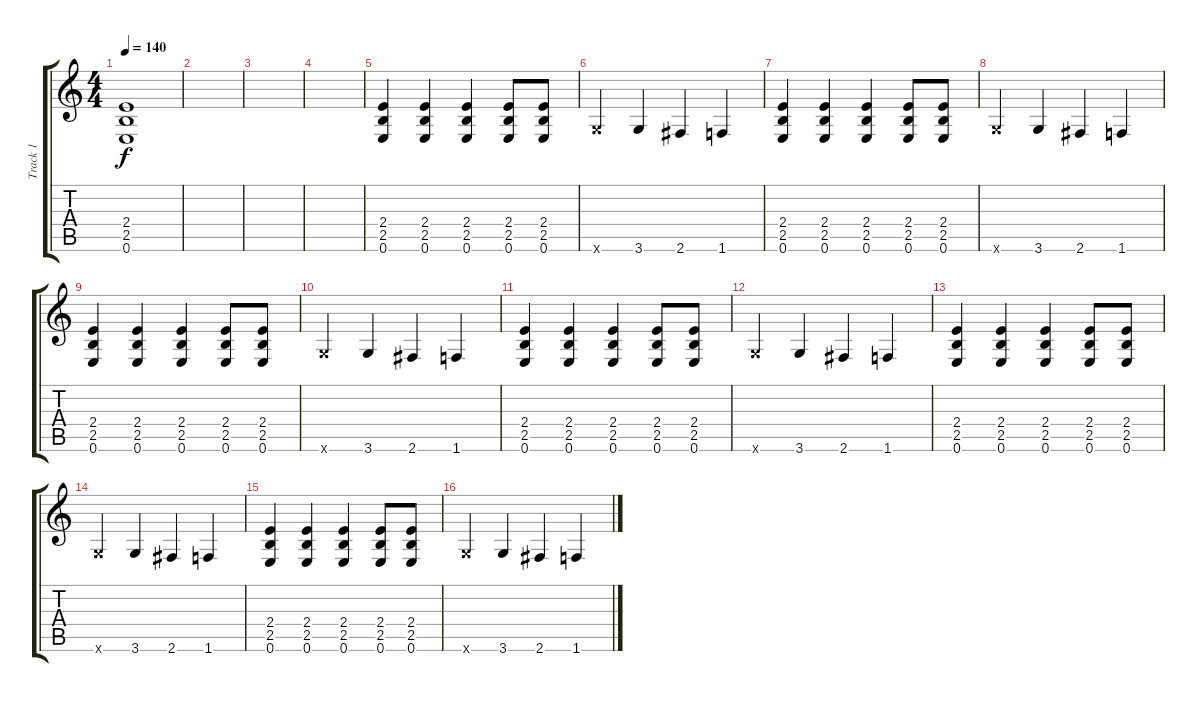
\track ("Track 1" "Track 1") {instrument distortionguitar}
\staff {score tabs}
\tuning (E4 B3 G3 D3 A2 E2) {hide}
\ts (4 4)
\tempo 140
\clef g2
\ks c
(2.4 2.5 0.6).1{dy f} |
|
|
|
(2.4 2.5 0.6).4 (2.4 2.5 0.6).4 (2.4 2.5 0.6).4 (2.4 2.5 0.6).8 (2.4 2.5 0.6).8 |
3.6{x}.4 3.6.4 2.6.4 1.6.4 |
(2.4 2.5 0.6).4 (2.4 2.5 0.6).4 (2.4 2.5 0.6).4 (2.4 2.5 0.6).8 (2.4 2.5 0.6).8 |
3.6{x}.4 3.6.4 2.6.4 1.6.4 |
(2.4 2.5 0.6).4 (2.4 2.5 0.6).4 (2.4 2.5 0.6).4 (2.4 2.5 0.6).8 (2.4 2.5 0.6).8 |
3.6{x}.4 3.6.4 2.6.4 1.6.4 |
(2.4 2.5 0.6).4 (2.4 2.5 0.6).4 (2.4 2.5 0.6).4 (2.4 2.5 0.6).8 (2.4 2.5 0.6).8 |
3.6{x}.4 3.6.4 2.6.4 1.6.4 |
(2.4 2.5 0.6).4 (2.4 2.5 0.6).4 (2.4 2.5 0.6).4 (2.4 2.5 0.6).8 (2.4 2.5 0.6).8 |
3.6{x}.4 3.6.4 2.6.4 1.6.4 |
(2.4 2.5 0.6).4 (2.4 2.5 0.6).4 (2.4 2.5 0.6).4 (2.4 2.5 0.6).8 (2.4 2.5 0.6).8 |
3.6{x}.4 3.6.4 2.6.4 1.6.4
